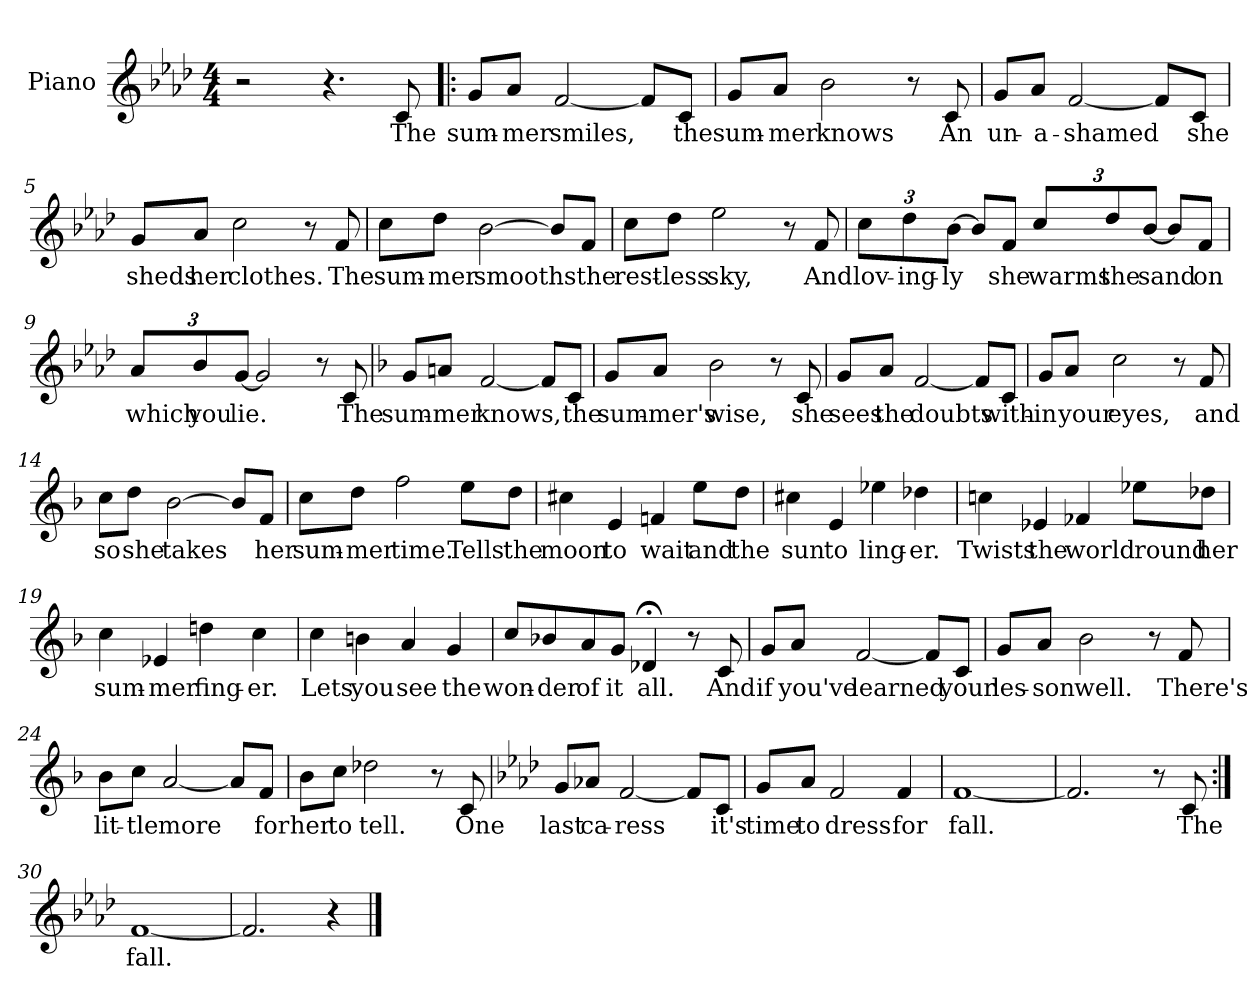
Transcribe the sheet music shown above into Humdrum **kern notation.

**kern	**text
*part1	*part1
*staff1	*staff1
*I"Piano	*
*I'Pno.	*
*clefG2	*
*k[b-e-a-d-]	*
*A-:	*
*M4/4	*
=1	=1
2r	.
4.r	.
8c/	The
=2!|:	=2!|:
8g/L	sum-
8a-/J	-mer
[2f/	smiles,
8f/L]	.
8c/J	the
=3	=3
8g/L	sum-
8a-/J	-mer
2b-\	knows
8r	.
8c/	An
=4	=4
8g/L	un-
8a-/J	-a-
[2f/	-shamed
8f/L]	.
8c/J	she
!!LO:LB:g=z
=5	=5
8g/L	sheds
8a-/J	her
2cc\	clothes.
8r	.
8f/	The
=6	=6
8cc\L	sum-
8dd-\J	-mer
[2b-\	smooths
8b-/L]	.
8f/J	the
=7	=7
8cc\L	rest-
8dd-\J	-less
2ee-\	sky,
8r	.
8f/	And
!!LO:LB:g=z
=8	=8
*Xbrackettup	*
12cc\L	lov-
12dd-\	-ing-
[12b-\J	-ly
8b-/L]	.
8f/J	she
12cc/L	warms
12dd-/	the
[12b-/J	sand
8b-/L]	.
8f/J	on
=9	=9
12a-/L	which
12b-/	you
[12g/J	lie.
2g/]	.
8r	.
8c/	The
=10	=10
*k[b-]	*
*F:	*
8g/L	sum-
8an/J	-mer
[2f/	knows,
8f/L]	.
8c/J	the
!!LO:LB:g=z
=11	=11
8g/L	sum-
8a/J	-mer's
2b-\	wise,
8r	.
8c/	she
=12	=12
8g/L	sees
8a/J	the
[2f/	doubts
8f/L]	.
8c/J	with-
=13	=13
8g/L	-in
8a/J	your
2cc\	eyes,
8r	.
8f/	and
=14	=14
8cc\L	so
8dd\J	she
[2b-\	takes
8b-/L]	.
8f/J	her
!!LO:LB:g=z
=15	=15
8cc\L	sum-
8dd\J	-mer
2ff\	time.
8ee\L	Tells
8dd\J	the
=16	=16
4cc#X\	moon
4e/	to
4fn/	wait
8ee\L	and
8dd\J	the
=17	=17
4cc#X\	sun
4e/	to
4ee-X\	ling-
4dd-X\	-er.
=18	=18
4ccn\	Twists
4e-X/	the
4f-X/	world
8ee-X\L	'round
8dd-X\J	her
!!LO:LB:g=z
=19	=19
4cc\	sum-
4e-X/	-mer
4ddn\	fing-
4cc\	-er.
=20	=20
4cc\	Lets
4bn\	you
4a/	see
4g/	the
=21	=21
8cc/L	won-
8b-X/	-der
8a/	of
8g/J	it
4d-X;</	all.
8r	.
8c/	And
=22	=22
8g/L	if
8a/J	you've
[2f/	learned
8f/L]	.
8c/J	your
!!LO:LB:g=z
=23	=23
8g/L	les-
8a/J	-son
2b-\	well.
8r	.
8f/	There's
=24	=24
8b-\L	lit-
8cc\J	-tle
[2a/	more
8a/L]	.
8f/J	for
=25	=25
8b-\L	her
8cc\J	to
2dd-X\	tell.
8r	.
8c/	One
=26	=26
*k[b-e-a-d-]	*
*A-:	*
8g/L	last
8a-X/J	ca-
[2f/	-ress
8f/L]	.
8c/J	it's
!!LO:LB:g=z
=27	=27
8g/L	time
8a-/J	to
2f/	dress
4f/	for
=28	=28
[1f	fall.
=29	=29
2.f/]	.
8r	.
8c/	The
=30:|!	=30:|!
[1f	fall.
=31	=31
2.f/]	.
4r	.
==	==
*-	*-
